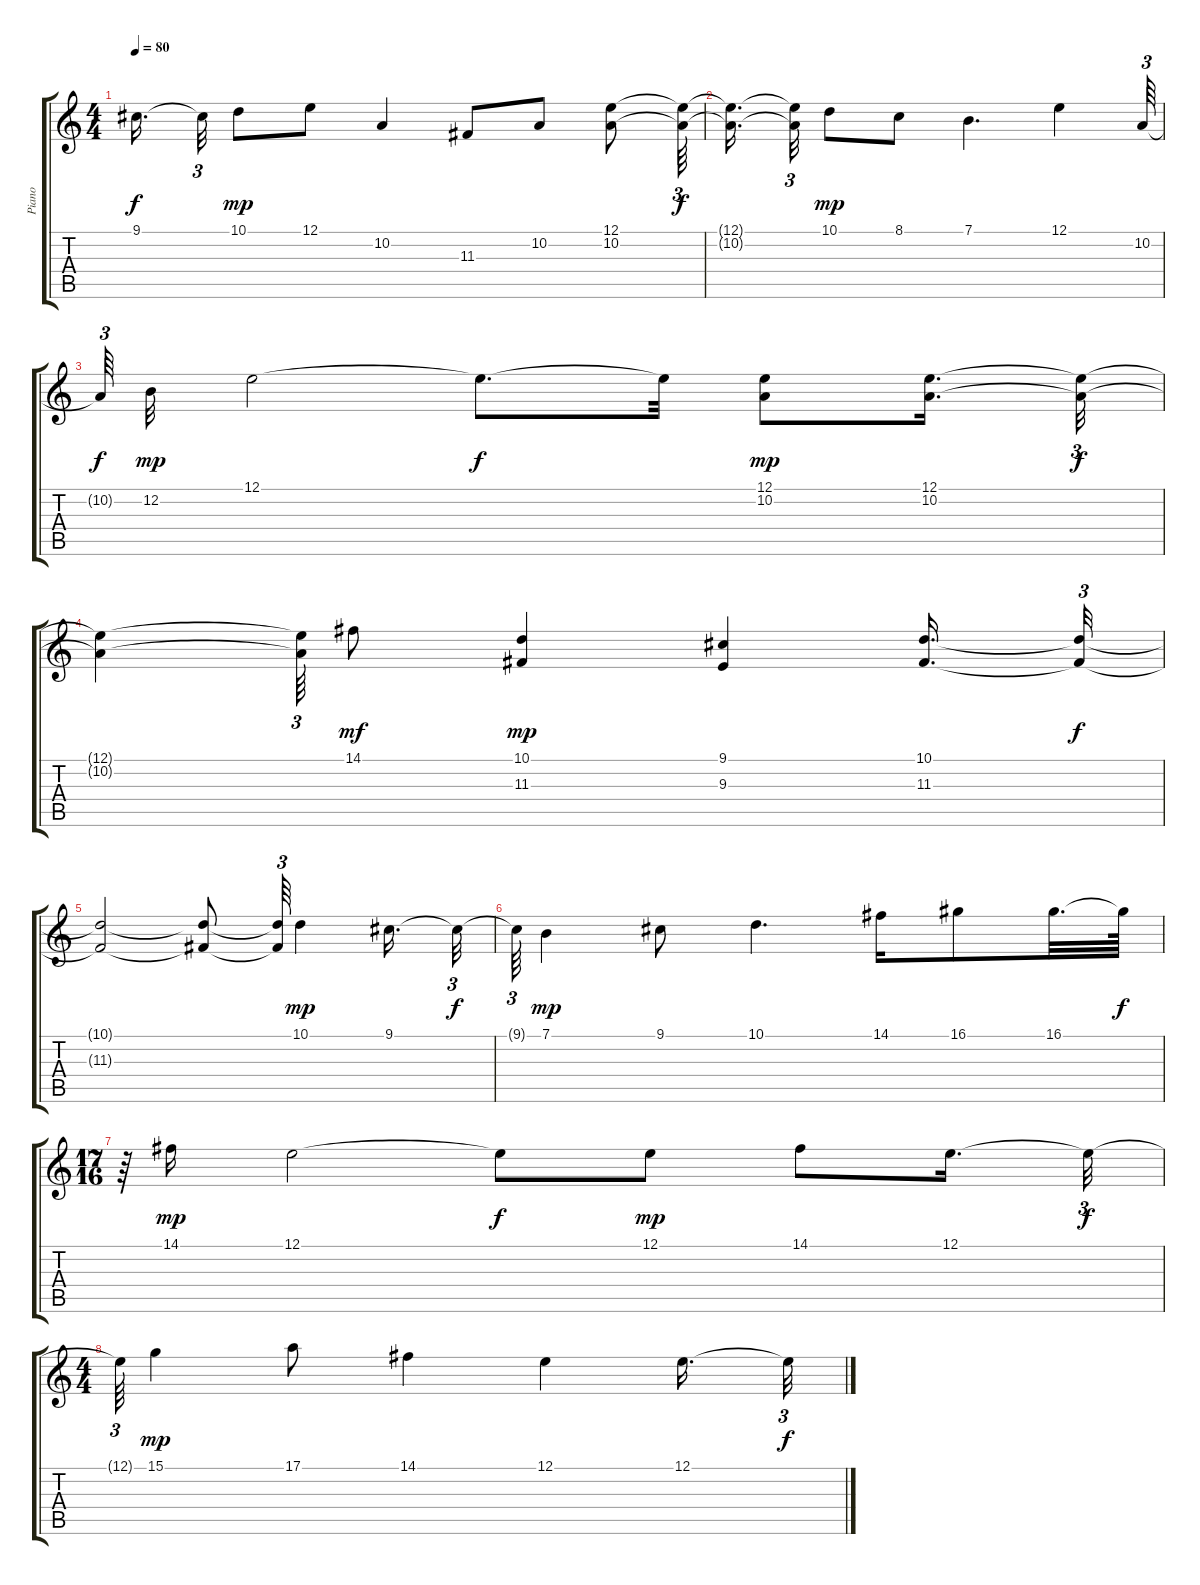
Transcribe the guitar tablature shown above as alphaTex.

\track ("Piano" "Piano") {instrument acousticgrandpiano}
\staff {score tabs}
\tuning (E4 B3 G3 D3 A2 E2) {hide}
\ts (4 4)
\tempo 80
\clef g2
\ks c
9.1{t}.16{d dy f beam splitsecondary} 9.1{t}.32{tu (3 2)} 10.1.8{dy mp} 12.1.8 10.2.4 11.3.8 10.2.8 (12.1 10.2).8 (12.1{t} 10.2{t}).64{tu (3 2) dy f} |
(12.1{t} 10.2{t}).16{d beam splitsecondary} (12.1{t} 10.2{t}).32{tu (3 2)} 10.1.8{dy mp} 8.1.8 7.1.4{d} 12.1.4 10.2.64{tu (3 2)} |
10.2{t}.64{tu (3 2) dy f} 12.2.32{dy mp} 12.1.2 12.1{t}.8{d dy f} 12.1{t}.32 (12.1 10.2).8{dy mp} (12.1 10.2).16{d} (12.1{t} 10.2{t}).32{tu (3 2) dy f} |
(12.1{t} 10.2{t}).4 (12.1{t} 10.2{t}).64{tu (3 2)} 14.1.8{dy mf} (10.1 11.3).4{dy mp} (9.1 9.3).4 (10.1 11.3).16{d} (10.1{t} 11.3{t}).32{tu (3 2) dy f} |
(10.1{t} 11.3{t}).2 (10.1{t} 11.3{t}).8 (10.1{t} 11.3{t}).64{tu (3 2)} 10.1.4{dy mp} 9.1.16{d} 9.1{t}.32{tu (3 2) dy f} |
9.1{t}.64{tu (3 2)} 7.1.4{dy mp} 9.1.8 10.1.4{d} 14.1.16 16.1.8 16.1.32{d} 16.1{t}.64{dy f} |
\ts (17 16)
r.64{tu (3 2)} 14.1.16{dy mp} 12.1.2 12.1{t}.8{dy f} 12.1.8{dy mp} 14.1.8 12.1.16{d} 12.1{t}.32{tu (3 2) dy f} |
\ts (4 4)
12.1{t}.64{tu (3 2)} 15.1.4{dy mp} 17.1.8 14.1.4 12.1.4 12.1.16{d} 12.1{t}.32{tu (3 2) dy f}
